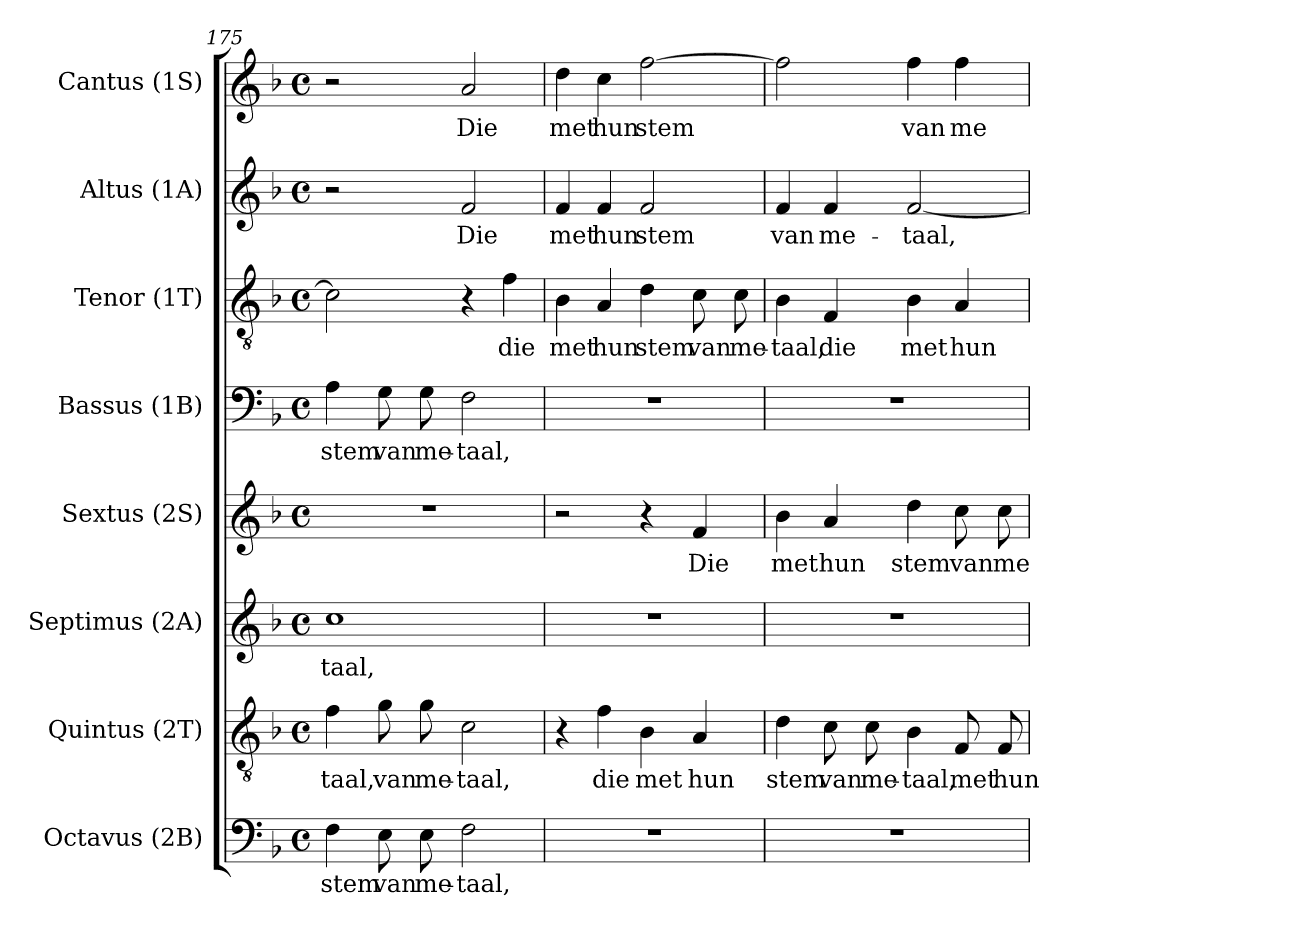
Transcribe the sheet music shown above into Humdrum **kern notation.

**kern	**text	**kern	**text	**kern	**text	**kern	**text	**kern	**text	**kern	**text	**kern	**text	**kern	**text
*part8	*part8	*part7	*part7	*part6	*part6	*part5	*part5	*part4	*part4	*part3	*part3	*part2	*part2	*part1	*part1
*staff8	*staff8	*staff7	*staff7	*staff6	*staff6	*staff5	*staff5	*staff4	*staff4	*staff3	*staff3	*staff2	*staff2	*staff1	*staff1
*I"Octavus (2B)	*	*I"Quintus (2T)	*	*I"Septimus (2A)	*	*I"Sextus (2S)	*	*I"Bassus (1B)	*	*I"Tenor (1T)	*	*I"Altus (1A)	*	*I"Cantus (1S)	*
*I'Octavus	*	*I'Quintus	*	*I'Septimus	*	*I'Sextus	*	*I'Bassus	*	*I'Tenor	*	*I'Altus	*	*I'Cantus	*
*clefF4	*	*clefGv2	*	*clefG2	*	*clefG2	*	*clefF4	*	*clefGv2	*	*clefG2	*	*clefG2	*
*k[b-]	*	*k[b-]	*	*k[b-]	*	*k[b-]	*	*k[b-]	*	*k[b-]	*	*k[b-]	*	*k[b-]	*
*F:	*	*F:	*	*F:	*	*F:	*	*F:	*	*F:	*	*F:	*	*F:	*
*M4/4	*	*M4/4	*	*M4/4	*	*M4/4	*	*M4/4	*	*M4/4	*	*M4/4	*	*M4/4	*
*met(c)	*	*met(c)	*	*met(c)	*	*met(c)	*	*met(c)	*	*met(c)	*	*met(c)	*	*met(c)	*
=175	=175	=175	=175	=175	=175	=175	=175	=175	=175	=175	=175	=175	=175	=175	=175
!	!LO:LY:b:color=#000000	!	!	!	!	!	!	!	!	!	!	!	!	!	!
!	!	!	!LO:LY:b:color=#000000	!	!	!	!	!	!	!	!	!	!	!	!
!	!	!	!	!	!LO:LY:b:color=#000000	!	!	!	!	!	!	!	!	!	!
!	!	!	!	!	!	!	!	!	!LO:LY:b:color=#000000	!	!	!	!	!	!
4Fi\	stem	4fi\	-taal,	1cci	-taal,	1r	.	4Ai\	stem	2ci\]	.	2r	.	2r	.
!	!LO:LY:b:color=#000000	!	!	!	!	!	!	!	!	!	!	!	!	!	!
!	!	!	!LO:LY:b:color=#000000	!	!	!	!	!	!	!	!	!	!	!	!
!	!	!	!	!	!	!	!	!	!LO:LY:b:color=#000000	!	!	!	!	!	!
8Ei\	van	8gi\	van	.	.	.	.	8Gi\	van	.	.	.	.	.	.
!	!LO:LY:b:color=#000000	!	!	!	!	!	!	!	!	!	!	!	!	!	!
!	!	!	!LO:LY:b:color=#000000	!	!	!	!	!	!	!	!	!	!	!	!
!	!	!	!	!	!	!	!	!	!LO:LY:b:color=#000000	!	!	!	!	!	!
8Ei\	me-	8gi\	me-	.	.	.	.	8Gi\	me-	.	.	.	.	.	.
!	!LO:LY:b:color=#000000	!	!	!	!	!	!	!	!	!	!	!	!	!	!
!	!	!	!LO:LY:b:color=#000000	!	!	!	!	!	!	!	!	!	!	!	!
!	!	!	!	!	!	!	!	!	!LO:LY:b:color=#000000	!	!	!	!	!	!
!	!	!	!	!	!	!	!	!	!	!	!	!	!LO:LY:b:color=#000000	!	!
!	!	!	!	!	!	!	!	!	!	!	!	!	!	!	!LO:LY:b:color=#000000
2Fi\	-taal,	2ci\	-taal,	.	.	.	.	2Fi\	-taal,	4r	.	2fi/	Die	2ai/	Die
!	!	!	!	!	!	!	!	!	!	!	!LO:LY:b:color=#000000	!	!	!	!
.	.	.	.	.	.	.	.	.	.	4fi\	die	.	.	.	.
=176	=176	=176	=176	=176	=176	=176	=176	=176	=176	=176	=176	=176	=176	=176	=176
!	!	!	!	!	!	!	!	!	!	!	!LO:LY:b:color=#000000	!	!	!	!
!	!	!	!	!	!	!	!	!	!	!	!	!	!LO:LY:b:color=#000000	!	!
!	!	!	!	!	!	!	!	!	!	!	!	!	!	!	!LO:LY:b:color=#000000
1r	.	4r	.	1r	.	2r	.	1r	.	4B-i\	met	4fi/	met	4ddi\	met
!	!	!	!LO:LY:b:color=#000000	!	!	!	!	!	!	!	!	!	!	!	!
!	!	!	!	!	!	!	!	!	!	!	!LO:LY:b:color=#000000	!	!	!	!
!	!	!	!	!	!	!	!	!	!	!	!	!	!LO:LY:b:color=#000000	!	!
!	!	!	!	!	!	!	!	!	!	!	!	!	!	!	!LO:LY:b:color=#000000
.	.	4fi\	die	.	.	.	.	.	.	4Ai/	hun	4fi/	hun	4cci\	hun
!	!	!	!LO:LY:b:color=#000000	!	!	!	!	!	!	!	!	!	!	!	!
!	!	!	!	!	!	!	!	!	!	!	!LO:LY:b:color=#000000	!	!	!	!
!	!	!	!	!	!	!	!	!	!	!	!	!	!LO:LY:b:color=#000000	!	!
!	!	!	!	!	!	!	!	!	!	!	!	!	!	!	!LO:LY:b:color=#000000
.	.	4B-i\	met	.	.	4r	.	.	.	4di\	stem	2fi/	stem	[>2ffi\	stem
!	!	!	!LO:LY:b:color=#000000	!	!	!	!	!	!	!	!	!	!	!	!
!	!	!	!	!	!	!	!LO:LY:b:color=#000000	!	!	!	!	!	!	!	!
!	!	!	!	!	!	!	!	!	!	!	!LO:LY:b:color=#000000	!	!	!	!
.	.	4Ai/	hun	.	.	4fi/	Die	.	.	8ci\	van	.	.	.	.
!	!	!	!	!	!	!	!	!	!	!	!LO:LY:b:color=#000000	!	!	!	!
.	.	.	.	.	.	.	.	.	.	8ci\	me-	.	.	.	.
=177	=177	=177	=177	=177	=177	=177	=177	=177	=177	=177	=177	=177	=177	=177	=177
!	!	!	!LO:LY:b:color=#000000	!	!	!	!	!	!	!	!	!	!	!	!
!	!	!	!	!	!	!	!LO:LY:b:color=#000000	!	!	!	!	!	!	!	!
!	!	!	!	!	!	!	!	!	!	!	!LO:LY:b:color=#000000	!	!	!	!
!	!	!	!	!	!	!	!	!	!	!	!	!	!LO:LY:b:color=#000000	!	!
1r	.	4di\	stem	1r	.	4b-i\	met	1r	.	4B-i\	-taal,	4fi/	van	2ffi\]	.
!	!	!	!LO:LY:b:color=#000000	!	!	!	!	!	!	!	!	!	!	!	!
!	!	!	!	!	!	!	!LO:LY:b:color=#000000	!	!	!	!	!	!	!	!
!	!	!	!	!	!	!	!	!	!	!	!LO:LY:b:color=#000000	!	!	!	!
!	!	!	!	!	!	!	!	!	!	!	!	!	!LO:LY:b:color=#000000	!	!
.	.	8ci\	van	.	.	4ai/	hun	.	.	4Fi/	die	4fi/	me-	.	.
!	!	!	!LO:LY:b:color=#000000	!	!	!	!	!	!	!	!	!	!	!	!
.	.	8ci\	me-	.	.	.	.	.	.	.	.	.	.	.	.
!	!	!	!LO:LY:b:color=#000000	!	!	!	!	!	!	!	!	!	!	!	!
!	!	!	!	!	!	!	!LO:LY:b:color=#000000	!	!	!	!	!	!	!	!
!	!	!	!	!	!	!	!	!	!	!	!LO:LY:b:color=#000000	!	!	!	!
!	!	!	!	!	!	!	!	!	!	!	!	!	!LO:LY:b:color=#000000	!	!
!	!	!	!	!	!	!	!	!	!	!	!	!	!	!	!LO:LY:b:color=#000000
.	.	4B-i\	-taal,	.	.	4ddi\	stem	.	.	4B-i\	met	[<2fi/	-taal,	4ffi\	van
!	!	!	!LO:LY:b:color=#000000	!	!	!	!	!	!	!	!	!	!	!	!
!	!	!	!	!	!	!	!LO:LY:b:color=#000000	!	!	!	!	!	!	!	!
!	!	!	!	!	!	!	!	!	!	!	!LO:LY:b:color=#000000	!	!	!	!
!	!	!	!	!	!	!	!	!	!	!	!	!	!	!	!LO:LY:b:color=#000000
.	.	8Fi/	met	.	.	8cci\	van	.	.	4Ai/	hun	.	.	4ffi\	me-
!	!	!	!LO:LY:b:color=#000000	!	!	!	!	!	!	!	!	!	!	!	!
!	!	!	!	!	!	!	!LO:LY:b:color=#000000	!	!	!	!	!	!	!	!
.	.	8Fi/	hun	.	.	8cci\	me-	.	.	.	.	.	.	.	.
=	=	=	=	=	=	=	=	=	=	=	=	=	=	=	=
*-	*-	*-	*-	*-	*-	*-	*-	*-	*-	*-	*-	*-	*-	*-	*-
